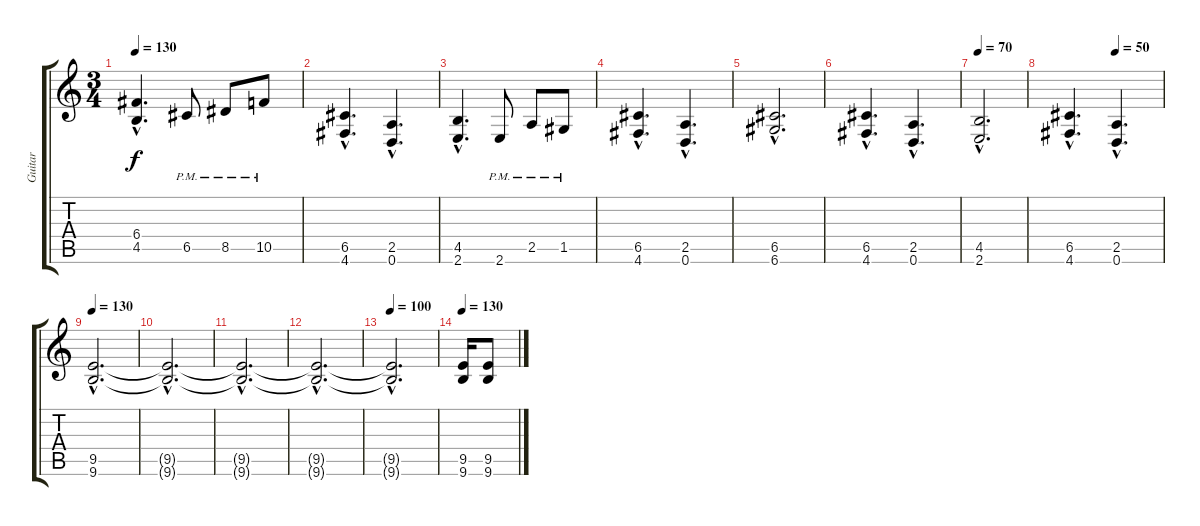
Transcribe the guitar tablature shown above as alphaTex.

\track ("Guitar" "Guitar") {instrument distortionguitar}
\staff {score tabs}
\tuning (D4 A3 F3 C3 G2 D2) {hide}
\ts (3 4)
\tempo 130
\clef g2
\ks c
(6.4{hac} 4.5{hac}).4{d dy f} 6.5{pm}.8 8.5{pm}.8 10.5{pm}.8 |
(6.5{hac} 4.6{hac}).4{d} (2.5{hac} 0.6{hac}).4{d} |
(4.5{hac} 2.6{hac}).4{d} 2.6{pm}.8 2.5{pm}.8 1.5{pm}.8 |
(6.5{hac} 4.6{hac}).4{d} (2.5{hac} 0.6{hac}).4{d} |
(6.5{hac} 6.6{hac}).2{d} |
(6.5{hac} 4.6{hac}).4{d} (2.5{hac} 0.6{hac}).4{d} |
\tempo 70
(4.5{hac} 2.6{hac}).2{d} |
\tempo (50 0.5)
(6.5{hac} 4.6{hac}).4{d} (2.5{hac} 0.6{hac}).4{d} |
\tempo 130
(9.5{hac} 9.6{hac}).2{d} |
(9.5{hac t} 9.6{hac t}).2{d} |
(9.5{hac t} 9.6{hac t}).2{d} |
(9.5{hac t} 9.6{hac t}).2{d} |
\tempo 100
(9.5{hac t} 9.6{hac t}).2{d} |
\tempo 130
(9.5 9.6).16 (9.5 9.6).8
